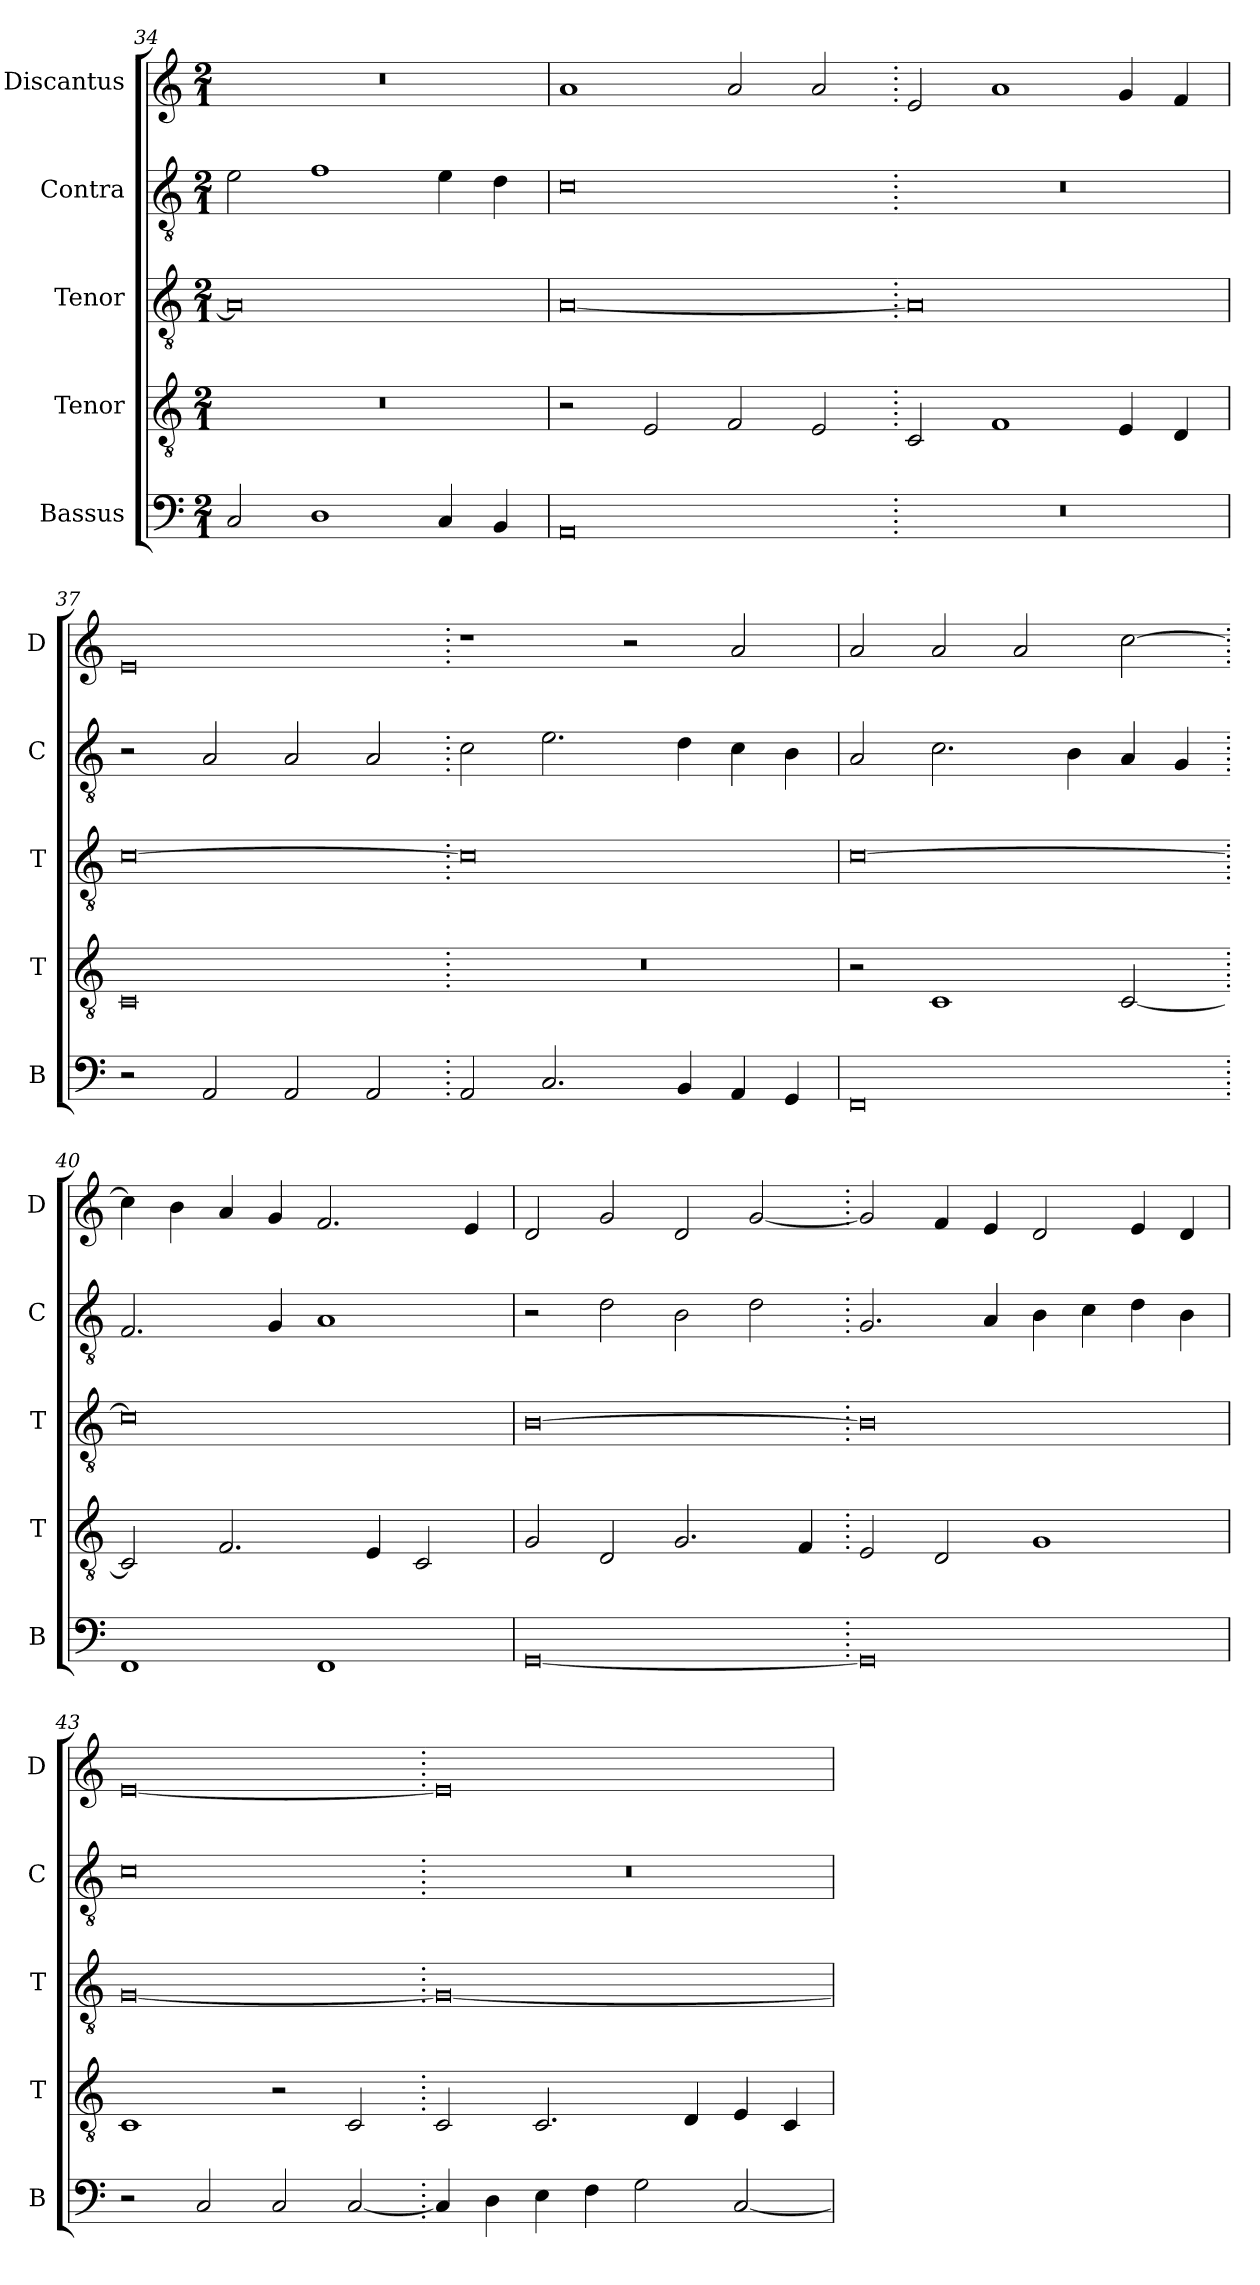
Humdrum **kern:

**kern	**kern	**kern	**kern	**kern
*part5	*part4	*part3	*part2	*part1
*staff5	*staff4	*staff3	*staff2	*staff1
*I"Bassus	*I"Tenor	*I"Tenor	*I"Contra	*I"Discantus
*I'B	*I'T	*I'T	*I'C	*I'D
*clefF4	*clefGv2	*clefGv2	*clefGv2	*clefG2
*k[]	*k[]	*k[]	*k[]	*k[]
*M2/1	*M2/1	*M2/1	*M2/1	*M2/1
=34	=34	=34	=34	=34
2C/	0r	0A]	2e\	0r
1D	.	.	1f	.
4C/	.	.	4e\	.
4BB/	.	.	4d\	.
=35	=35	=35	=35	=35
0AA	2r	[0A	0c	1a
.	2E/	.	.	.
.	2F/	.	.	2a/
.	2E/	.	.	2a/
=36.	=36.	=36.	=36.	=36.
0r	2C/	0A]	0r	2e/
.	1F	.	.	1a
.	4E/	.	.	4g/
.	4D/	.	.	4f/
=37	=37	=37	=37	=37
2r	0C	[0c	2r	0e
2AA/	.	.	2A/	.
2AA/	.	.	2A/	.
2AA/	.	.	2A/	.
=38.	=38.	=38.	=38.	=38.
2AA/	0r	0c]	2c\	1r
2.C/	.	.	2.e\	.
.	.	.	.	2r
4BB/	.	.	4d\	.
4AA/	.	.	4c\	2a/
4GG/	.	.	4B\	.
=39	=39	=39	=39	=39
0FF	2r	[0c	2A/	2a/
.	1C	.	2.c\	2a/
.	.	.	.	2a/
.	.	.	4B\	.
.	[2C/	.	4A/	[2cc\
.	.	.	4G/	.
=40.	=40.	=40.	=40.	=40.
1FF	2C/]	0c]	2.F/	4cc\]
.	.	.	.	4b\
.	2.F/	.	.	4a/
.	.	.	4G/	4g/
1FF	.	.	1A	2.f/
.	4E/	.	.	.
.	2C/	.	.	.
.	.	.	.	4e/
=41	=41	=41	=41	=41
[0GG	2G/	[0B	2r	2d/
.	2D/	.	2d\	2g/
.	2.G/	.	2B\	2d/
.	.	.	2d\	[2g/
.	4F/	.	.	.
=42.	=42.	=42.	=42.	=42.
0GG]	2E/	0B]	2.G/	2g/]
.	2D/	.	.	4f/
.	.	.	4A/	4e/
.	1G	.	4B\	2d/
.	.	.	4c\	.
.	.	.	4d\	4e/
.	.	.	4B\	4d/
=43	=43	=43	=43	=43
2r	1C	[0G	0c	[0e
2C/	.	.	.	.
2C/	2r	.	.	.
[2C/	2C/	.	.	.
=44.	=44.	=44.	=44.	=44.
4C/]	2C/	0G_	0r	0e]
4D\	.	.	.	.
4E\	2.C/	.	.	.
4F\	.	.	.	.
2G\	.	.	.	.
.	4D/	.	.	.
[2C/	4E/	.	.	.
.	4C/	.	.	.
=	=	=	=	=
*-	*-	*-	*-	*-
